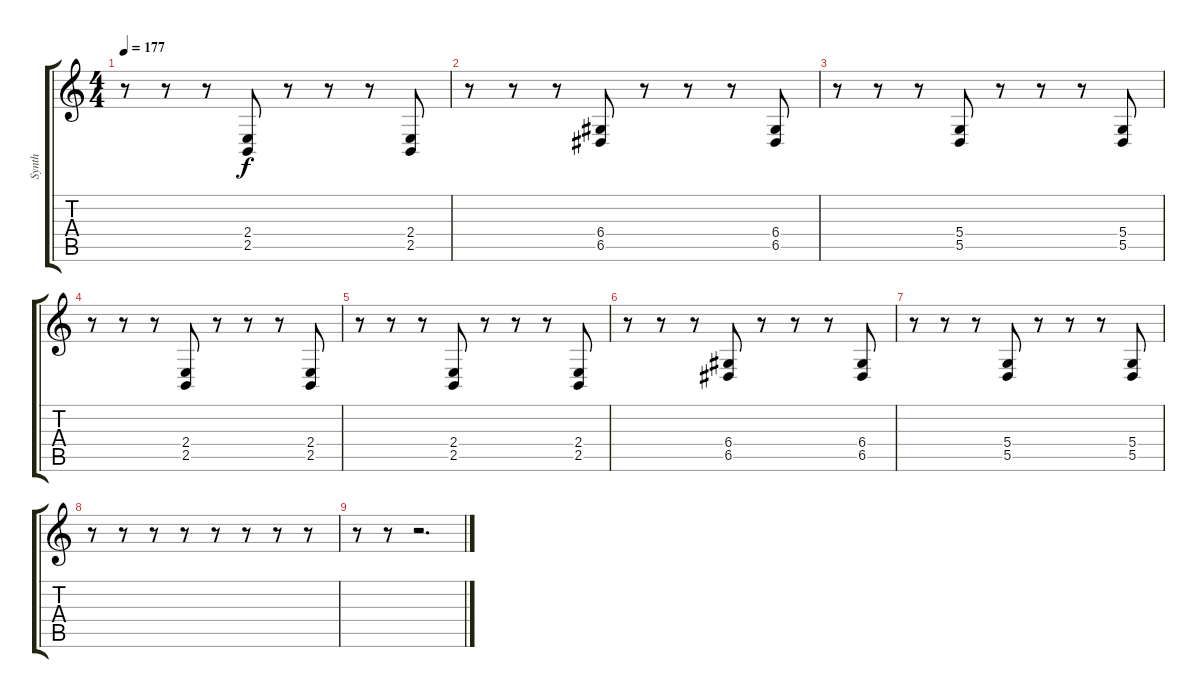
\track ("Synth" "Synth") {instrument violin}
\staff {score tabs}
\tuning (E4 B3 G3 D3 A2 E2) {hide}
\ts (4 4)
\tempo 177
\clef g2
\ks c
r.8{dy f} r.8 r.8 (2.4 2.5).8 r.8 r.8 r.8 (2.4 2.5).8 |
r.8 r.8 r.8 (6.4 6.5).8 r.8 r.8 r.8 (6.4 6.5).8 |
r.8 r.8 r.8 (5.4 5.5).8 r.8 r.8 r.8 (5.4 5.5).8 |
r.8 r.8 r.8 (2.4 2.5).8 r.8 r.8 r.8 (2.4 2.5).8 |
r.8 r.8 r.8 (2.4 2.5).8 r.8 r.8 r.8 (2.4 2.5).8 |
r.8 r.8 r.8 (6.4 6.5).8 r.8 r.8 r.8 (6.4 6.5).8 |
r.8 r.8 r.8 (5.4 5.5).8 r.8 r.8 r.8 (5.4 5.5).8 |
r.8 r.8 r.8 r.8 r.8 r.8 r.8 r.8 |
r.8 r.8 r.2{d}
